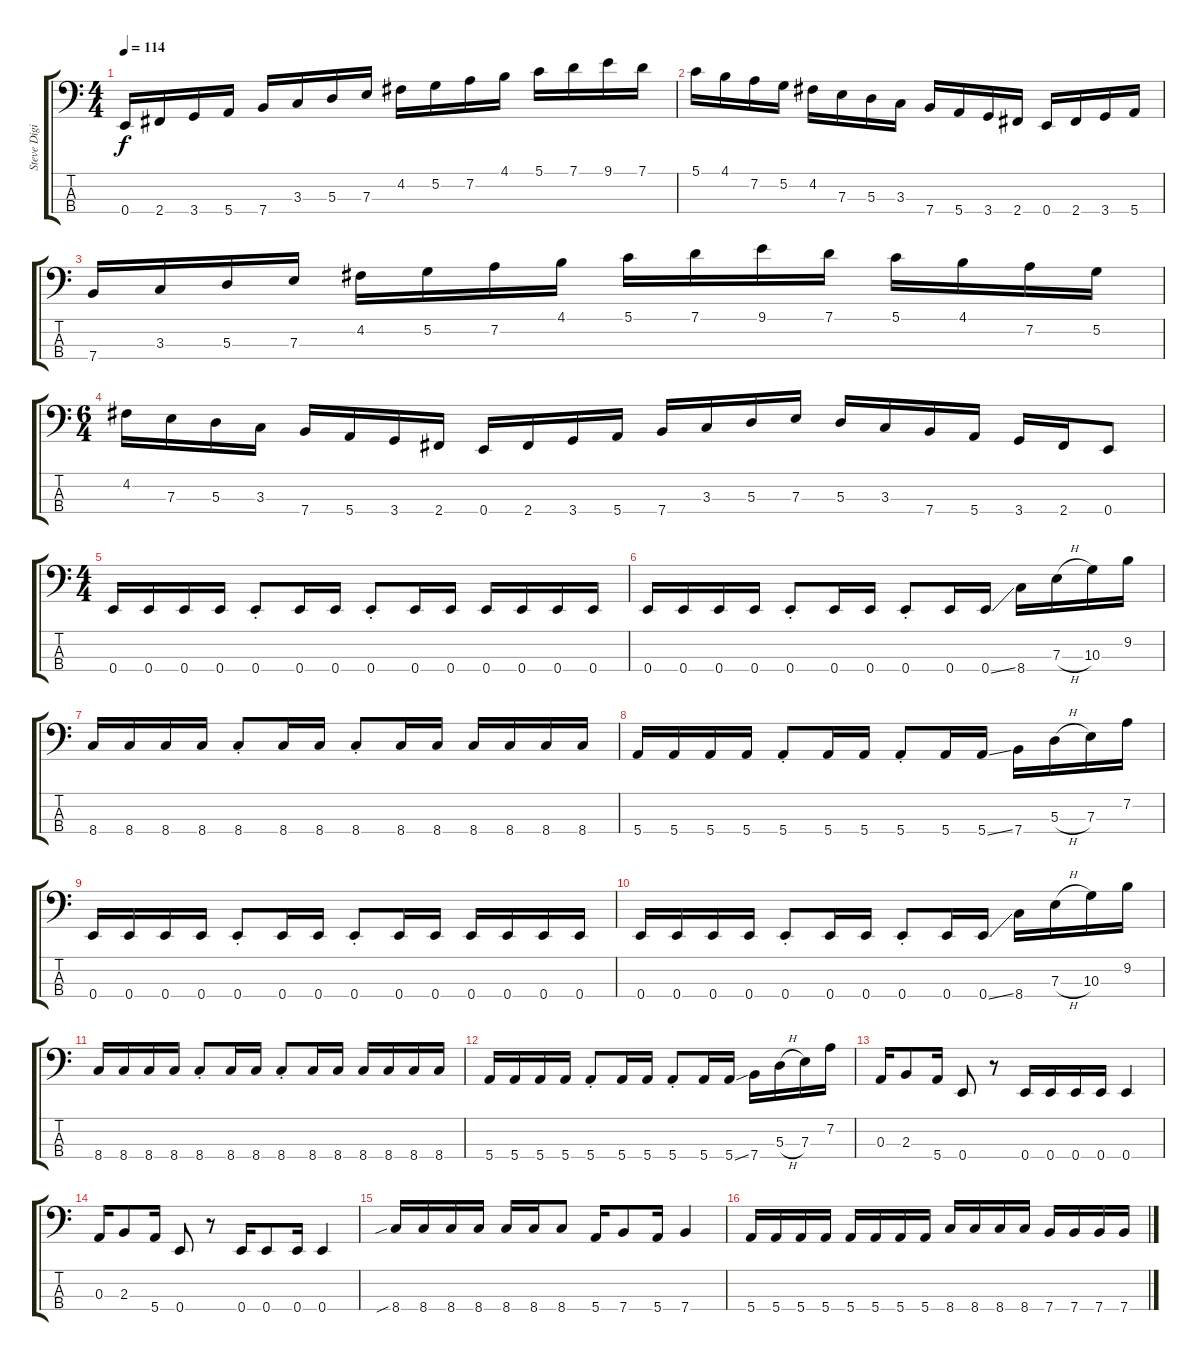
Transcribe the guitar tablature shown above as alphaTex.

\track ("Steve Digiorgio" "Steve Digi") {instrument fretlessbass}
\staff {score tabs}
\tuning (G2 D2 A1 E1) {hide}
\ts (4 4)
\tempo 114
\clef f4
\ks c
0.4.16{dy f} 2.4.16 3.4.16 5.4.16 7.4.16 3.3.16 5.3.16 7.3.16 4.2.16 5.2.16 7.2.16 4.1.16 5.1.16 7.1.16 9.1.16 7.1.16 |
5.1.16 4.1.16 7.2.16 5.2.16 4.2.16 7.3.16 5.3.16 3.3.16 7.4.16 5.4.16 3.4.16 2.4.16 0.4.16 2.4.16 3.4.16 5.4.16 |
7.4.16 3.3.16 5.3.16 7.3.16 4.2.16 5.2.16 7.2.16 4.1.16 5.1.16 7.1.16 9.1.16 7.1.16 5.1.16 4.1.16 7.2.16 5.2.16 |
\ts (6 4)
4.2.16 7.3.16 5.3.16 3.3.16 7.4.16 5.4.16 3.4.16 2.4.16 0.4.16 2.4.16 3.4.16 5.4.16 7.4.16 3.3.16 5.3.16 7.3.16 5.3.16 3.3.16 7.4.16 5.4.16 3.4.16 2.4.16 0.4.8 |
\ts (4 4)
0.4.16 0.4.16 0.4.16 0.4.16 0.4{st}.8 0.4.16 0.4.16 0.4{st}.8 0.4.16 0.4.16 0.4.16 0.4.16 0.4.16 0.4.16 |
0.4.16 0.4.16 0.4.16 0.4.16 0.4{st}.8 0.4.16 0.4.16 0.4{st}.8 0.4.16 0.4{ss}.16 8.4.16 7.3{h}.16 10.3.16 9.2.16 |
8.4.16 8.4.16 8.4.16 8.4.16 8.4{st}.8 8.4.16 8.4.16 8.4{st}.8 8.4.16 8.4.16 8.4.16 8.4.16 8.4.16 8.4.16 |
5.4.16 5.4.16 5.4.16 5.4.16 5.4{st}.8 5.4.16 5.4.16 5.4{st}.8 5.4.16 5.4{ss}.16 7.4.16 5.3{h}.16 7.3.16 7.2.16 |
0.4.16 0.4.16 0.4.16 0.4.16 0.4{st}.8 0.4.16 0.4.16 0.4{st}.8 0.4.16 0.4.16 0.4.16 0.4.16 0.4.16 0.4.16 |
0.4.16 0.4.16 0.4.16 0.4.16 0.4{st}.8 0.4.16 0.4.16 0.4{st}.8 0.4.16 0.4{ss}.16 8.4.16 7.3{h}.16 10.3.16 9.2.16 |
8.4.16 8.4.16 8.4.16 8.4.16 8.4{st}.8 8.4.16 8.4.16 8.4{st}.8 8.4.16 8.4.16 8.4.16 8.4.16 8.4.16 8.4.16 |
5.4.16 5.4.16 5.4.16 5.4.16 5.4{st}.8 5.4.16 5.4.16 5.4{st}.8 5.4.16 5.4{ss}.16 7.4.16 5.3{h}.16 7.3.16 7.2.16 |
0.3.16 2.3.8 5.4.16 0.4.8 r.8 0.4.16 0.4.16 0.4.16 0.4.16 0.4.4 |
0.3.16 2.3.8 5.4.16 0.4.8 r.8 0.4.16 0.4.8 0.4.16 0.4.4 |
8.4{sib}.16 8.4.16 8.4.16 8.4.16 8.4.16 8.4.16 8.4.8 5.4.16 7.4.8 5.4.16 7.4.4 |
5.4.16 5.4.16 5.4.16 5.4.16 5.4.16 5.4.16 5.4.16 5.4.16 8.4.16 8.4.16 8.4.16 8.4.16 7.4.16 7.4.16 7.4.16 7.4.16
